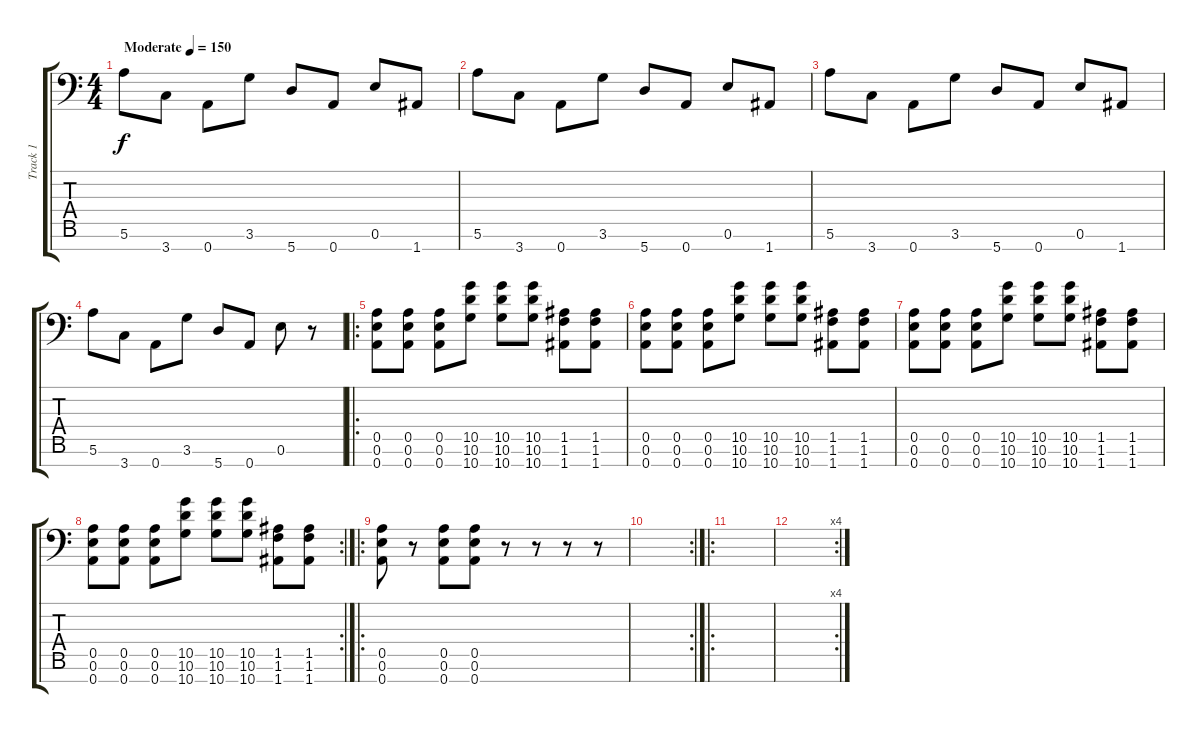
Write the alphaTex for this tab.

\track ("Track 1" "Track 1") {instrument distortionguitar}
\staff {score tabs}
\tuning (E4 B3 G3 D3 A2 E2 A1) {hide}
\ts (4 4)
\tempo (150 "Moderate")
\clef f4
\ks c
5.6.8{dy f instrument distortionguitar} 3.7.8 0.7.8 3.6.8 5.7.8 0.7.8 0.6.8 1.7.8 |
5.6.8 3.7.8 0.7.8 3.6.8 5.7.8 0.7.8 0.6.8 1.7.8 |
5.6.8 3.7.8 0.7.8 3.6.8 5.7.8 0.7.8 0.6.8 1.7.8 |
5.6.8 3.7.8 0.7.8 3.6.8 5.7.8 0.7.8 0.6.8 r.8 |
\ro
(0.5 0.6 0.7).8 (0.5 0.6 0.7).8 (0.5 0.6 0.7).8 (10.5 10.6 10.7).8 (10.5 10.6 10.7).8 (10.5 10.6 10.7).8 (1.5 1.6 1.7).8 (1.5 1.6 1.7).8 |
(0.5 0.6 0.7).8 (0.5 0.6 0.7).8 (0.5 0.6 0.7).8 (10.5 10.6 10.7).8 (10.5 10.6 10.7).8 (10.5 10.6 10.7).8 (1.5 1.6 1.7).8 (1.5 1.6 1.7).8 |
(0.5 0.6 0.7).8 (0.5 0.6 0.7).8 (0.5 0.6 0.7).8 (10.5 10.6 10.7).8 (10.5 10.6 10.7).8 (10.5 10.6 10.7).8 (1.5 1.6 1.7).8 (1.5 1.6 1.7).8 |
\rc 2
(0.5 0.6 0.7).8 (0.5 0.6 0.7).8 (0.5 0.6 0.7).8 (10.5 10.6 10.7).8 (10.5 10.6 10.7).8 (10.5 10.6 10.7).8 (1.5 1.6 1.7).8 (1.5 1.6 1.7).8 |
\ro
(0.5 0.6 0.7).8 r.8 (0.5 0.6 0.7).8 (0.5 0.6 0.7).8 r.8 r.8 r.8 r.8 |
\rc 2
|
\ro
|
\rc 4
